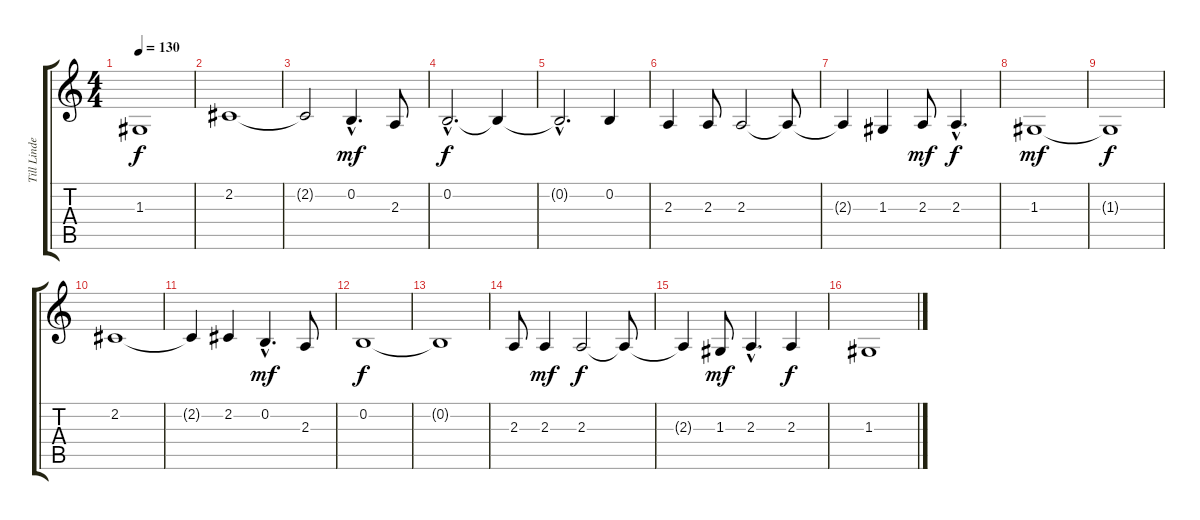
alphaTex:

\track ("Till Lindemann" "Till Linde") {instrument recorder}
\staff {score tabs}
\tuning (E4 B3 G3 D3 A2 E2) {hide}
\ts (4 4)
\tempo 130
\clef g2
\ks c
1.3{t}.1{dy f} |
2.2.1 |
2.2{t}.2 0.2{hac}.4{d dy mf} 2.3.8 |
0.2{hac}.2{d dy f} 0.2{t}.4 |
0.2{hac t}.2{d} 0.2.4 |
2.3.4 2.3.8 2.3.2 2.3{t}.8 |
2.3{t}.4 1.3.4 2.3.8{dy mf} 2.3{hac}.4{d dy f} |
1.3.1{dy mf} |
1.3{t}.1{dy f} |
2.2.1 |
2.2{t}.4 2.2.4 0.2{hac}.4{d dy mf} 2.3.8 |
0.2.1{dy f} |
0.2{t}.1 |
2.3.8 2.3.4{dy mf} 2.3.2{dy f} 2.3{t}.8 |
2.3{t}.4 1.3.8{dy mf} 2.3{hac}.4{d} 2.3.4{dy f} |
1.3.1
